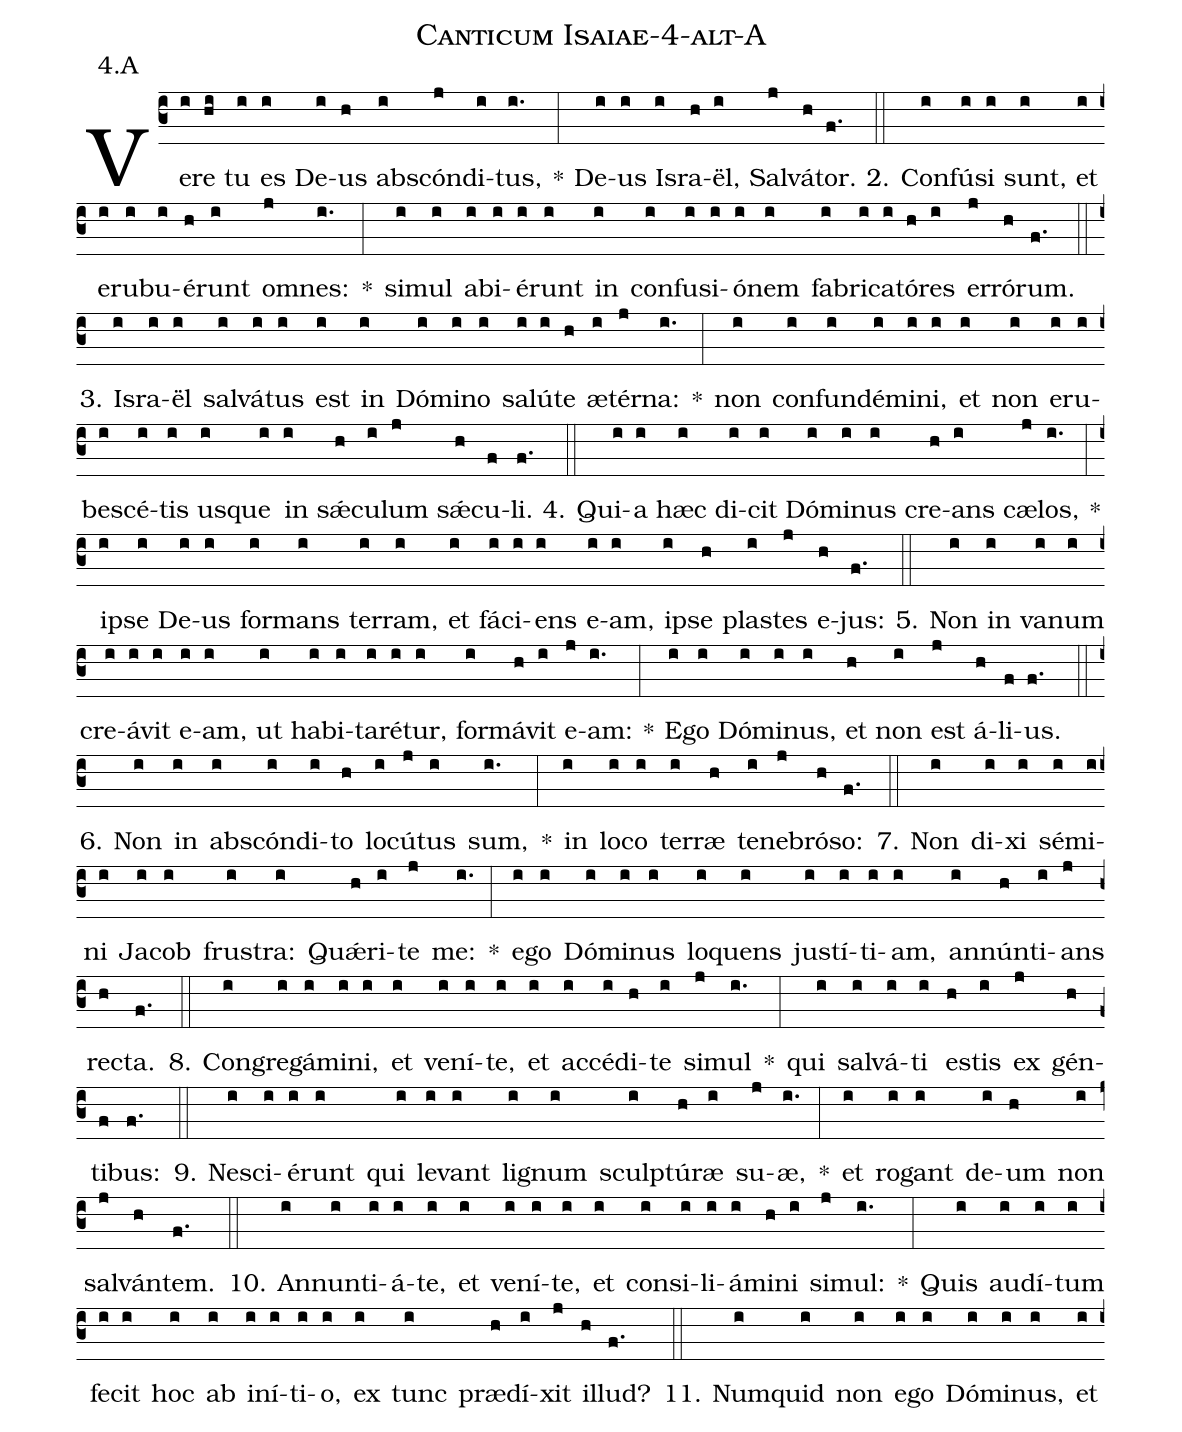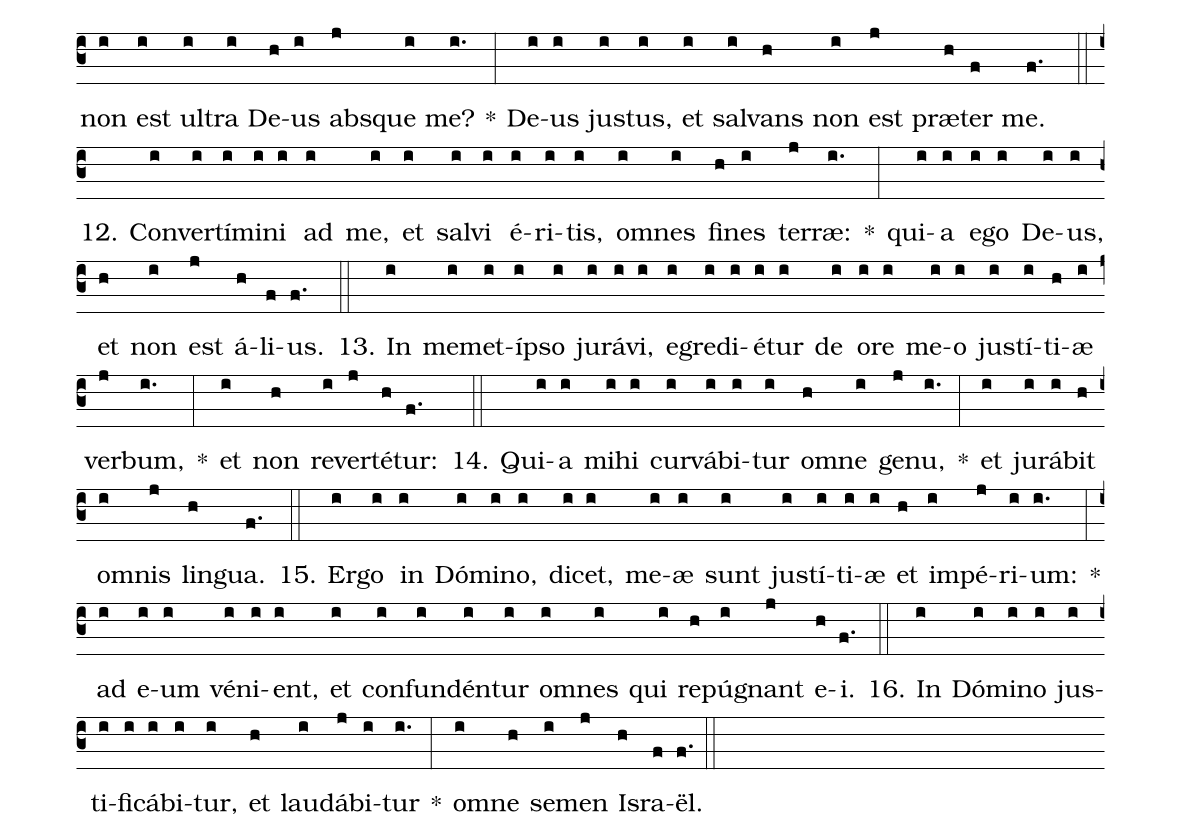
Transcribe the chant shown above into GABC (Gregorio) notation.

name: Canticum Isaiae-4-alt-A;
annotation: 4.A;
%%
(c3)Ve(i)re(hi) tu(i) es(i) De(i)us(h) abs(i)cón(j)di(i)tus,(i.) *(:) De(i)us(i) Is(i)ra(h)ël,(i) Sal(j)vá(h)tor.(f.) (::)
2. Con(i)fú(i)si(i) sunt,(i) et(i) e(i)ru(i)bu(i)é(h)runt(i) om(j)nes:(i.) *(:) si(i)mul(i) ab(i)i(i)é(i)runt(i) in(i) con(i)fu(i)si(i)ó(i)nem(i) fa(i)bri(i)ca(i)tó(h)res(i) er(j)ró(h)rum.(f.) (::)
3. Is(i)ra(i)ël(i) sal(i)vá(i)tus(i) est(i) in(i) Dó(i)mi(i)no(i) sa(i)lú(i)te(h) æ(i)tér(j)na:(i.) *(:) non(i) con(i)fun(i)dé(i)mi(i)ni,(i) et(i) non(i) e(i)ru(i)be(i)scé(i)tis(i) us(i)que(i) in(i) sǽ(h)cu(i)lum(j) sǽ(h)cu(f)li.(f.) (::)
4. Qui(i)a(i) hæc(i) di(i)cit(i) Dó(i)mi(i)nus(i) cre(h)ans(i) cæ(j)los,(i.) *(:) ip(i)se(i) De(i)us(i) for(i)mans(i) ter(i)ram,(i) et(i) fá(i)ci(i)ens(i) e(i)am,(i) ip(i)se(h) plas(i)tes(j) e(h)jus:(f.) (::)
5. Non(i) in(i) va(i)num(i) cre(i)á(i)vit(i) e(i)am,(i) ut(i) ha(i)bi(i)ta(i)ré(i)tur,(i) for(i)má(h)vit(i) e(j)am:(i.) *(:) E(i)go(i) Dó(i)mi(i)nus,(i) et(h) non(i) est(j) á(h)li(f)us.(f.) (::)
6. Non(i) in(i) abs(i)cón(i)di(i)to(h) lo(i)cú(j)tus(i) sum,(i.) *(:) in(i) lo(i)co(i) ter(i)ræ(h) te(i)ne(j)bró(h)so:(f.) (::)
7. Non(i) di(i)xi(i) sé(i)mi(i)ni(i) Ja(i)cob(i) frus(i)tra:(i) Quǽ(h)ri(i)te(j) me:(i.) *(:) e(i)go(i) Dó(i)mi(i)nus(i) lo(i)quens(i) jus(i)tí(i)ti(i)am,(i) an(i)nún(h)ti(i)ans(j) rec(h)ta.(f.) (::)
8. Con(i)gre(i)gá(i)mi(i)ni,(i) et(i) ve(i)ní(i)te,(i) et(i) ac(i)cé(i)di(h)te(i) si(j)mul(i.) *(:) qui(i) sal(i)vá(i)ti(i) es(h)tis(i) ex(j) gén(h)ti(f)bus:(f.) (::)
9. Ne(i)sci(i)é(i)runt(i) qui(i) le(i)vant(i) li(i)gnum(i) sculp(i)tú(h)ræ(i) su(j)æ,(i.) *(:) et(i) ro(i)gant(i) de(i)um(h) non(i) sal(j)ván(h)tem.(f.) (::)
10. An(i)nun(i)ti(i)á(i)te,(i) et(i) ve(i)ní(i)te,(i) et(i) con(i)si(i)li(i)á(i)mi(h)ni(i) si(j)mul:(i.) *(:) Quis(i) au(i)dí(i)tum(i) fe(i)cit(i) hoc(i) ab(i) in(i)í(i)ti(i)o,(i) ex(i) tunc(i) præ(h)dí(i)xit(j) il(h)lud?(f.) (::)
11. Num(i)quid(i) non(i) e(i)go(i) Dó(i)mi(i)nus,(i) et(i) non(i) est(i) ul(i)tra(i) De(h)us(i) abs(j)que(i) me?(i.) *(:) De(i)us(i) jus(i)tus,(i) et(i) sal(i)vans(h) non(i) est(j) præ(h)ter(f) me.(f.) (::)
12. Con(i)ver(i)tí(i)mi(i)ni(i) ad(i) me,(i) et(i) sal(i)vi(i) é(i)ri(i)tis,(i) om(i)nes(i) fi(h)nes(i) ter(j)ræ:(i.) *(:) qui(i)a(i) e(i)go(i) De(i)us,(i) et(h) non(i) est(j) á(h)li(f)us.(f.) (::)
13. In(i) me(i)met(i)íp(i)so(i) ju(i)rá(i)vi,(i) e(i)gre(i)di(i)é(i)tur(i) de(i) o(i)re(i) me(i)o(i) jus(i)tí(i)ti(h)æ(i) ver(j)bum,(i.) *(:) et(i) non(h) re(i)ver(j)té(h)tur:(f.) (::)
14. Qui(i)a(i) mi(i)hi(i) cur(i)vá(i)bi(i)tur(i) om(h)ne(i) ge(j)nu,(i.) *(:) et(i) ju(i)rá(i)bit(h) om(i)nis(j) lin(h)gua.(f.) (::)
15. Er(i)go(i) in(i) Dó(i)mi(i)no,(i) di(i)cet,(i) me(i)æ(i) sunt(i) jus(i)tí(i)ti(i)æ(i) et(h) im(i)pé(j)ri(i)um:(i.) *(:) ad(i) e(i)um(i) vé(i)ni(i)ent,(i) et(i) con(i)fun(i)dén(i)tur(i) om(i)nes(i) qui(i) re(h)pú(i)gnant(j) e(h)i.(f.) (::)
16. In(i) Dó(i)mi(i)no(i) jus(i)ti(i)fi(i)cá(i)bi(i)tur,(i) et(h) lau(i)dá(j)bi(i)tur(i.) *(:) om(i)ne(h) se(i)men(j) Is(h)ra(f)ël.(f.) (::)
